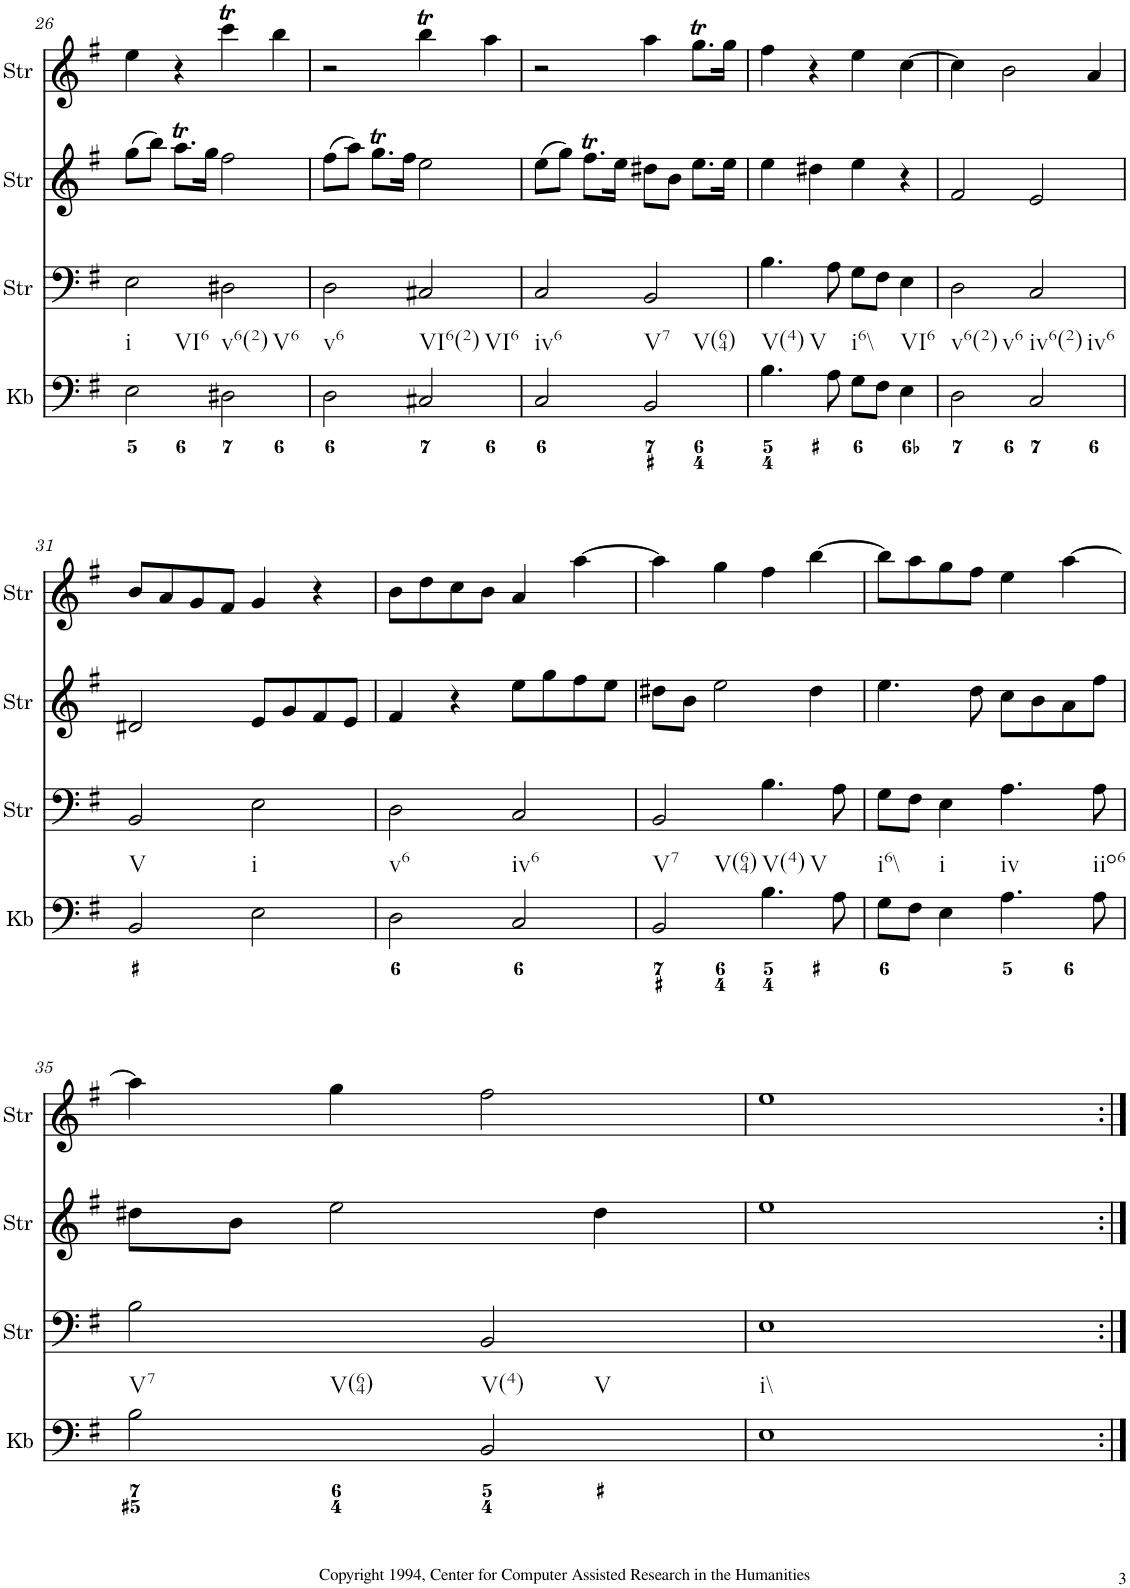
**kern	**kern	**kern	**kern
*part4	*part3	*part2	*part1
*staff4	*staff3	*staff2	*staff1
*I"Keyboard	*I"StringInstrument	*I"StringInstrument	*I"StringInstrument
*I'Kb	*I'Str	*I'Str	*I'Str
!!LO:PB:g=z
*clefF4	*clefF4	*clefG2	*clefG2
*k[f#]	*k[f#]	*k[f#]	*k[f#]
*M4/4	*M4/4	*M4/4	*M4/4
=26	=26	=26	=26
!LO:TX:b:t=i	!	!	!
!LO:TX:b:t=VI6	!	!	!
2E\	2E\	(8gg\L	4ee\
.	.	8bb\J)	.
.	.	8.aaT\L	4r
.	.	16gg\Jk	.
!LO:TX:b:t=v6(2)	!	!	!
!LO:TX:b:t=V6	!	!	!
2D#X\	2D#X\	2ff#\	4cccT\
.	.	.	4bb\
=27	=27	=27	=27
!LO:TX:b:t=v6	!	!	!
2D\	2D\	(8ff#\L	2r
.	.	8aa\J)	.
.	.	8.ggT\L	.
.	.	16ff#\Jk	.
!LO:TX:b:t=VI6(2)	!	!	!
!LO:TX:b:t=VI6	!	!	!
2C#X/	2C#X/	2ee\	4bbt\
.	.	.	4aa\
=28	=28	=28	=28
!LO:TX:b:t=iv6	!	!	!
2C/	2C/	(8ee\L	2r
.	.	8gg\J)	.
.	.	8.ff#t\L	.
.	.	16ee\Jk	.
!LO:TX:b:t=V7	!	!	!
!LO:TX:b:t=V(64)	!	!	!
2BB/	2BB/	8dd#X\L	4aa\
.	.	8b\J	.
.	.	8.ee\L	8.ggT\L
.	.	16ee\Jk	16gg\Jk
=29	=29	=29	=29
!LO:TX:b:t=V(4)	!	!	!
!LO:TX:b:t=V	!	!	!
4.B\	4.B\	4ee\	4ff#\
.	.	4dd#X\	4r
8A\	8A\	.	.
!LO:TX:b:t=i6\\	!	!	!
8G\L	8G\L	4ee\	4ee\
8F#\J	8F#\J	.	.
!LO:TX:b:t=VI6	!	!	!
4E\	4E\	4r	[4cc\
=30	=30	=30	=30
!LO:TX:b:t=v6(2)	!	!	!
!LO:TX:b:t=v6	!	!	!
2D\	2D\	2f#/	4cc\]
.	.	.	2b\
!LO:TX:b:t=iv6(2)	!	!	!
!LO:TX:b:t=iv6	!	!	!
2C/	2C/	2e/	.
.	.	.	4a/
!!LO:LB:g=z
=31	=31	=31	=31
!LO:TX:b:t=V	!	!	!
2BB/	2BB/	2d#X/	8b/L
.	.	.	8a/
.	.	.	8g/
.	.	.	8f#/J
!LO:TX:b:t=i	!	!	!
2E\	2E\	8e/L	4g/
.	.	8g/	.
.	.	8f#/	4r
.	.	8e/J	.
=32	=32	=32	=32
!LO:TX:b:t=v6	!	!	!
2D\	2D\	4f#/	8b\L
.	.	.	8dd\
.	.	4r	8cc\
.	.	.	8b\J
!LO:TX:b:t=iv6	!	!	!
2C/	2C/	8ee\L	4a/
.	.	8gg\	.
.	.	8ff#\	[4aa\
.	.	8ee\J	.
=33	=33	=33	=33
!LO:TX:b:t=V7	!	!	!
!LO:TX:b:t=V(64)	!	!	!
2BB/	2BB/	8dd#X\L	4aa\]
.	.	8b\J	.
.	.	2ee\	4gg\
!LO:TX:b:t=V(4)	!	!	!
!LO:TX:b:t=V	!	!	!
4.B\	4.B\	.	4ff#\
.	.	4dd#\	[4bb\
8A\	8A\	.	.
=34	=34	=34	=34
!LO:TX:b:t=i6\\	!	!	!
8G\L	8G\L	4.ee\	8bb\L]
8F#\J	8F#\J	.	8aa\
!LO:TX:b:t=i	!	!	!
4E\	4E\	.	8gg\
.	.	8dd\	8ff#\J
!LO:TX:b:t=iv	!	!	!
4.A\	4.A\	8cc\L	4ee\
.	.	8b\	.
.	.	8a\	[4aa\
!LO:TX:b:t=iio6	!	!	!
8A\	8A\	8ff#\J	.
!!LO:LB:g=z
=35	=35	=35	=35
!LO:TX:b:t=V7	!	!	!
!LO:TX:b:t=V(64)	!	!	!
2B\	2B\	8dd#X\L	4aa\]
.	.	8b\J	.
.	.	2ee\	4gg\
!LO:TX:b:t=V(4)	!	!	!
!LO:TX:b:t=V	!	!	!
2BB/	2BB/	.	2ff#\
.	.	4dd#\	.
=36	=36	=36	=36
!LO:TX:b:t=i\\	!	!	!
1E	1E	1ee	1ee
=:|!	=:|!	=:|!	=:|!
*-	*-	*-	*-
